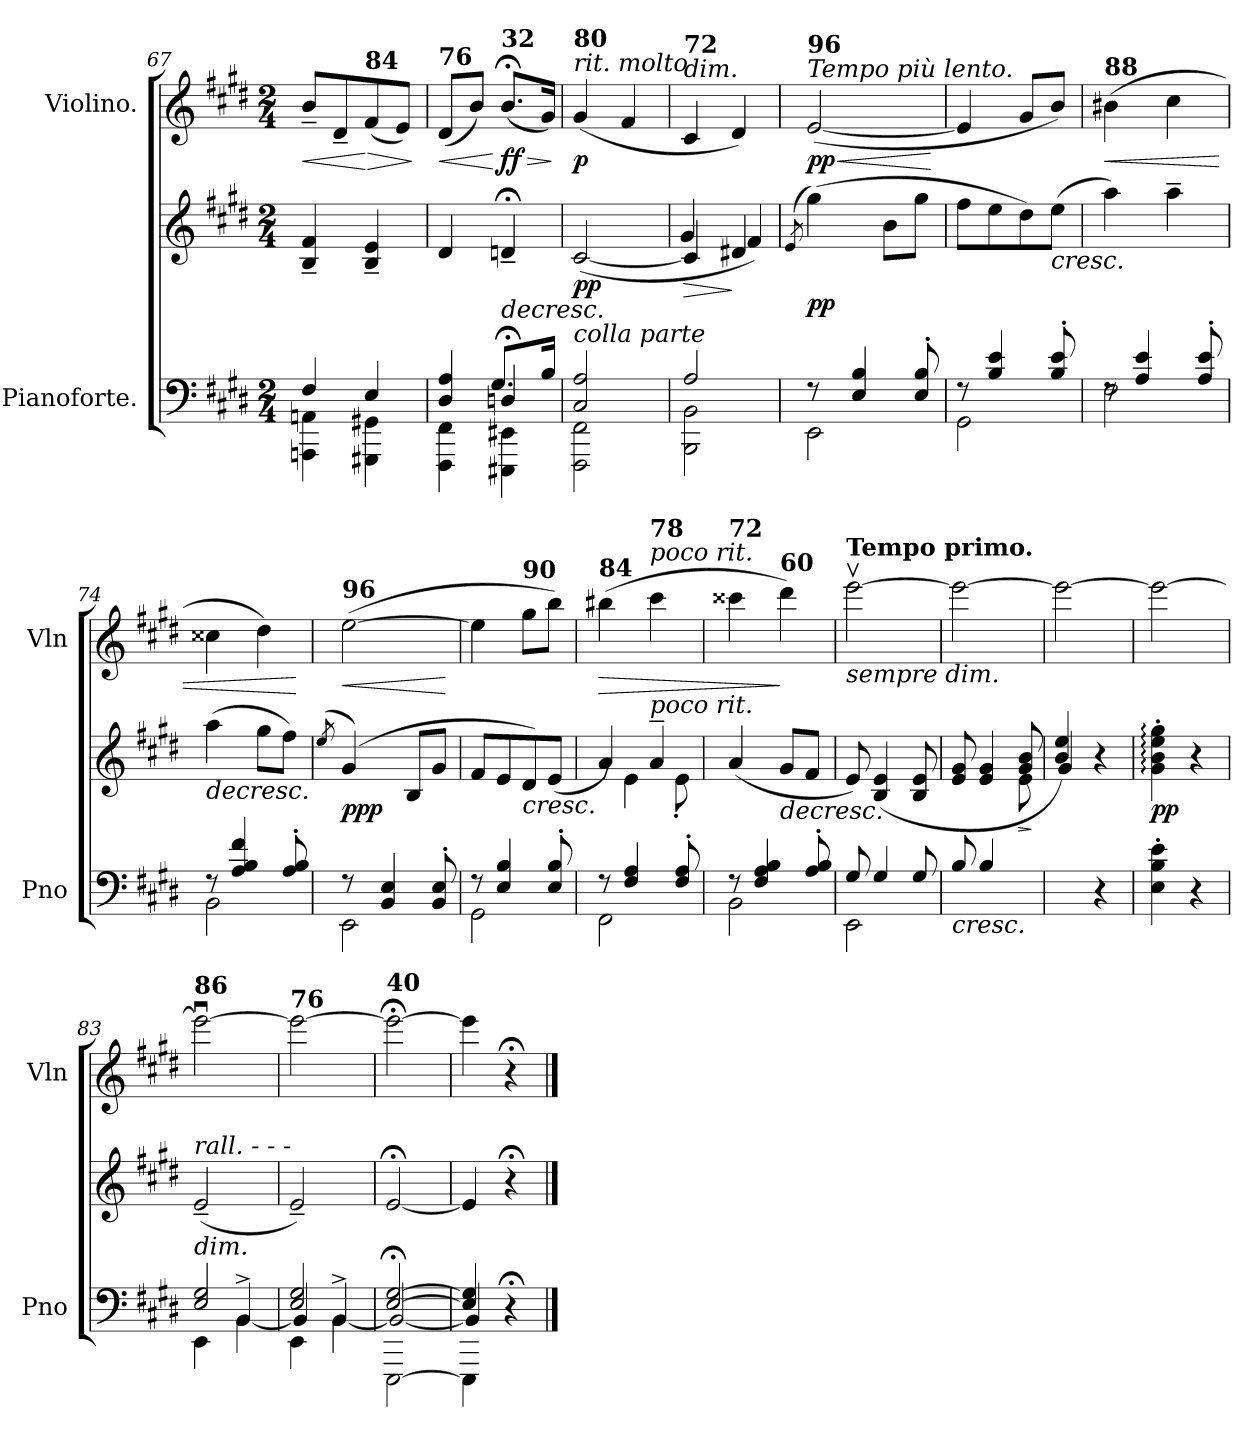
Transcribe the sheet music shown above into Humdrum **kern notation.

**kern	**kern	**dynam	**kern	**dynam
*part2	*part2	*part2	*part1	*part1
*staff3	*staff2	*staff2/3	*staff1	*staff1
*I"Pianoforte.	*	*	*I"Violino.	*
*I'Pno	*	*	*I'Vln	*
!!LO:LB:g=z
*clefF4	*clefG2	*	*clefG2	*
*k[f#c#g#d#]	*k[f#c#g#d#]	*	*k[f#c#g#d#]	*
*M2/4	*M2/4	*	*M2/4	*
=67	=67	=67	=67	=67
*^	*	*	*	*
!	!	!	!	!	!LO:HP:b
4F#/	4AAAn\ 4AAn\	4B/~ 4f#/~	.	8b~/L	<
.	.	.	.	8d#~/	.
!	!	!	!	!LO:TX:a:B:t=84	!
!	!	!	!	!	!LO:HP:n=1:b
4E/	4GGG#X\ 4GG#X\	4B/~ 4e/~	.	(8f#/	[ >
.	.	.	.	8e/J)	.
*v	*v	*	*	*	*
.	.	.	.	]
=68	=68	=68	=68	=68
*^	*	*	*	*
*	*^	*	*	*	*
!	!	!	!	!	!LO:TX:a:B:t=76	!
!	!	!	!	!	!	!LO:HP:b
4D#/ 4A/	4ryy	4FFF#\ 4FF#\	4d#/	.	(8d#/L	<
.	.	.	.	.	8b/J)	.
!	!	!	!	!	!LO:TX:a:B:t=32	!
!	!	!	!	!LO:HP:b	!	!LO:HP:n=1:b
!	!	!	!	!	!	!LO:DY:n=1:b
4Dn/	8.G#/L	4EEE#X\; 4EE#X\;	4dn;<~/	>	(8.b;</L	[ > ff
.	16B/Jk	.	.	.	16g#/Jk)	.
*v	*v	*v	*	*	*	*
.	.	.	.	]
=69	=69	=69	=69	=69
*^	*	*	*	*
!	!	!	!	!LO:TX:a:i:t=rit. molto	!
!	!	!	!	!LO:TX:a:B:t=80	!
!LO:TX:a:i:t=colla  parte	!	!	!	!	!
!	!	!	!LO:DY:b	!	!LO:DY:b
2C#/ 2A/	2FFF#\ 2FF#\	([2c#/	pp	(4g#/	p
.	.	.	.	4f#/	.
=70	=70	=70	=70	=70	=70
!	!	!	!	!LO:TX:a:i:t=dim.	!
!	!	!	!	!LO:TX:a:B:t=72	!
!	!	!	!LO:HP:b	!	!
*	*	*^	*	*	*
2A/	2BBB\ 2BB\	4c#/]	4g#/	>	4c#/	.
.	.	4d#X/	4f#/)	]	4d#/)	.
=71	=71	=71	=71	=71	=71	=71
.	.	(>8qe/	.	.	.	.
!	!	!	!	!	!LO:TX:a:i:t=Tempo più lento.	!
!	!	!	!	!	!LO:TX:a:B:t=96	!
!	!	!	!	!LO:DY:b	!	!LO:HP:b
!	!	!	!	!	!	!LO:DY:n=1:b
8rF	2EE\	(>4gg#\)	32e\KKLyy	pp	([2e/	< pp
.	.	.	8..gg#\Jyy	.	.	.
4E/ 4B/	.	.	.	.	.	.
.	.	8b\L	4ryy	.	.	.
8E/' 8B/'	.	8gg#\J	.	.	.	.
*v	*v	*	*	*	*	*
*	*v	*v	*	*	*
.	.	.	.	[
=72	=72	=72	=72	=72
*^	*	*	*	*
8rF	2GG#\	8ff#\L	.	4e/]	.
4B/ 4e/	.	8ee\	.	.	.
.	.	8dd#\)	.	8g#/L	.
!	!	!	!LO:HP:b	!	!
8B/' 8e/'	.	(8ee\J	<	8b/J)	.
*v	*v	*	*	*	*
.	.	]	.	.
=73	=73	=73	=73	=73
*^	*	*	*	*
!	!	!	!	!LO:TX:a:B:t=88	!
!	!	!	!	!	!LO:HP:b
8rF	2F#\	4aa\)	.	(4b#X\	<
4A/ 4e/	.	.	.	.	.
.	.	4aa~\	.	4cc#\	.
8A/' 8e/'	.	.	.	.	.
=74	=74	=74	=74	=74	=74
!	!	!	!LO:HP:b	!	!
8rF	2BB\	(4aa\	>	4cc##X\	.
4A/ 4B/ 4f#/	.	.	.	.	.
.	.	8gg#\L	[	4dd#\)	.
8A/' 8B/'	.	8ff#\J)	.	.	.
*v	*v	*	*	*	*
.	.	.	.	[
!!LO:LB:g=z
=75	=75	=75	=75	=75
.	(8qee/	.	.	.
*^	*^	*	*	*
!	!	!	!	!	!LO:TX:a:B:t=96	!
!	!	!	!	!LO:DY:b	!	!LO:HP:b
8rF	2EE\	(4g#/)	32ee\KKLyy	ppp	([2ee\	<
.	.	.	8..g#\Jyy	.	.	.
4BB/ 4E/	.	.	.	.	.	.
.	.	8B/L	4ryy	.	.	.
8BB/' 8E/'	.	8g#/J	.	.	.	.
*v	*v	*	*	*	*	*
*	*v	*v	*	*	*
.	.	.	.	[
=76	=76	=76	=76	=76
*^	*	*	*	*
8rF	2GG#\	8f#/L	.	4ee\]	.
4E/ 4B/	.	8e/	.	.	.
!	!	!	!	!LO:TX:a:B:t=90	!
!	!	!	!LO:HP:b	!	!
.	.	8d#/)	<	8gg#\L	.
8E/' 8B/'	.	(>8e/J	.	8bb\J)	.
!!LO:LB:g=z
=77	=77	=77	=77	=77	=77
*	*	*^	*	*	*
!	!	!	!	!	!LO:TX:a:B:t=84	!
!	!	!	!	!	!	!LO:HP:b
8rF	2FF#\	4a/)	8rg	.	(4bb#X\	>
4F#/ 4A/	.	.	4e\	]	.	.
!	!	!	!	!	!LO:TX:a:i:t=poco rit.	!
!	!	!	!	!	!LO:TX:a:B:t=78	!
!	!	!LO:TX:a:i:t=poco rit.	!	!	!	!
.	.	4a~/	.	.	4ccc#\	.
8F#/' 8A/'	.	.	8e'\	.	.	.
=78	=78	=78	=78	=78	=78	=78
!	!	!	!	!	!LO:TX:a:B:t=72	!
*	*	*v	*v	*	*	*
8rF	2BB\	(>4a/	.	4ccc##X\	.
4F#/ 4A/ 4B/	.	.	.	.	.
!	!	!	!	!LO:TX:a:B:t=60	!
!	!	!	!LO:HP:b	!	!
.	.	8g#/L	>	4ddd#\)	]
8A/' 8B/'	.	8f#/J	.	.	.
=79	=79	=79	=79	=79	=79
!	!	!	!	!LO:TX:a:B:t=Tempo primo.	!
!	!	!	!	!LO:TX:b:i:t=sempre dim.	!
8G#/	2EE\	8e/)	.	[2eeev\	.
(4G#/	.	(4B/ 4e/	[	.	.
8G#/	.	8B/ 8e/	.	.	.
*v	*v	*	*	*	*
=80	=80	=80	=80	=80
!	!	!LO:HP:b=2	!	!
*	*^	*	*	*
8B/	8e/ 8g#/	4.ryy	<	2eee\_	.
4B/	4e/ 4g#/	.	.	.	.
!	!	!	!LO:HP:b	!	!
8ryy	8g#/ 8b/	8e\	>	.	.
*	*v	*v	*	*	*
.	.	] ]	.	.
=81	=81	=81	=81	=81
*	*^	*	*	*
4ryy	4b/ 4ee/)	4g#/)	.	2eee\_	.
4r	4r	4ryy	.	.	.
=82	=82	=82	=82	=82	=82
!	!	!	!LO:DY:b	!	!
*	*v	*v	*	*	*
4E\' 4B\' 4e\'	4g#\:' 4b\:' 4ee\:' 4gg#\:'	pp	2eee\_	.
4r	4r	.	.	.
=83	=83	=83	=83	=83
*^	*	*	*	*
*	*^	*	*	*	*
!	!	!	!	!	!LO:TX:a:B:t=86	!
!	!	!	!LO:TX:a:i:t=rall.     -       -      -	!	!	!
!LO:TX:a:i:t=dim.	!	!	!	!	!	!
2E/ 2G#/	4ryy	4EE\	(>2e~/	.	2eeeu\_	.
.	[4BB/	4BB^\	.	.	.	.
=84	=84	=84	=84	=84	=84	=84
!	!	!	!	!	!LO:TX:a:B:t=76	!
2E/ 2G#/	4BB/]	4EE\	2e~/)	.	2eee\_	.
.	[4BB/	4BB^\	.	.	.	.
=85	=85	=85	=85	=85	=85	=85
!	!	!	!	!	!LO:TX:a:B:t=40	!
[2E/ [2G#/	2BB/_	[2EEE;\	[2e;</	.	2eee;<\_	.
=86	=86	=86	=86	=86	=86	=86
4E/] 4G#/]	4BB/]	4EEE\]	4e/]	.	4eee\]	.
4r;<	4ryy	4ryy	4r;<	[	4r;<	.
*v	*v	*v	*	*	*	*
==	==	==	==	==
*-	*-	*-	*-	*-
